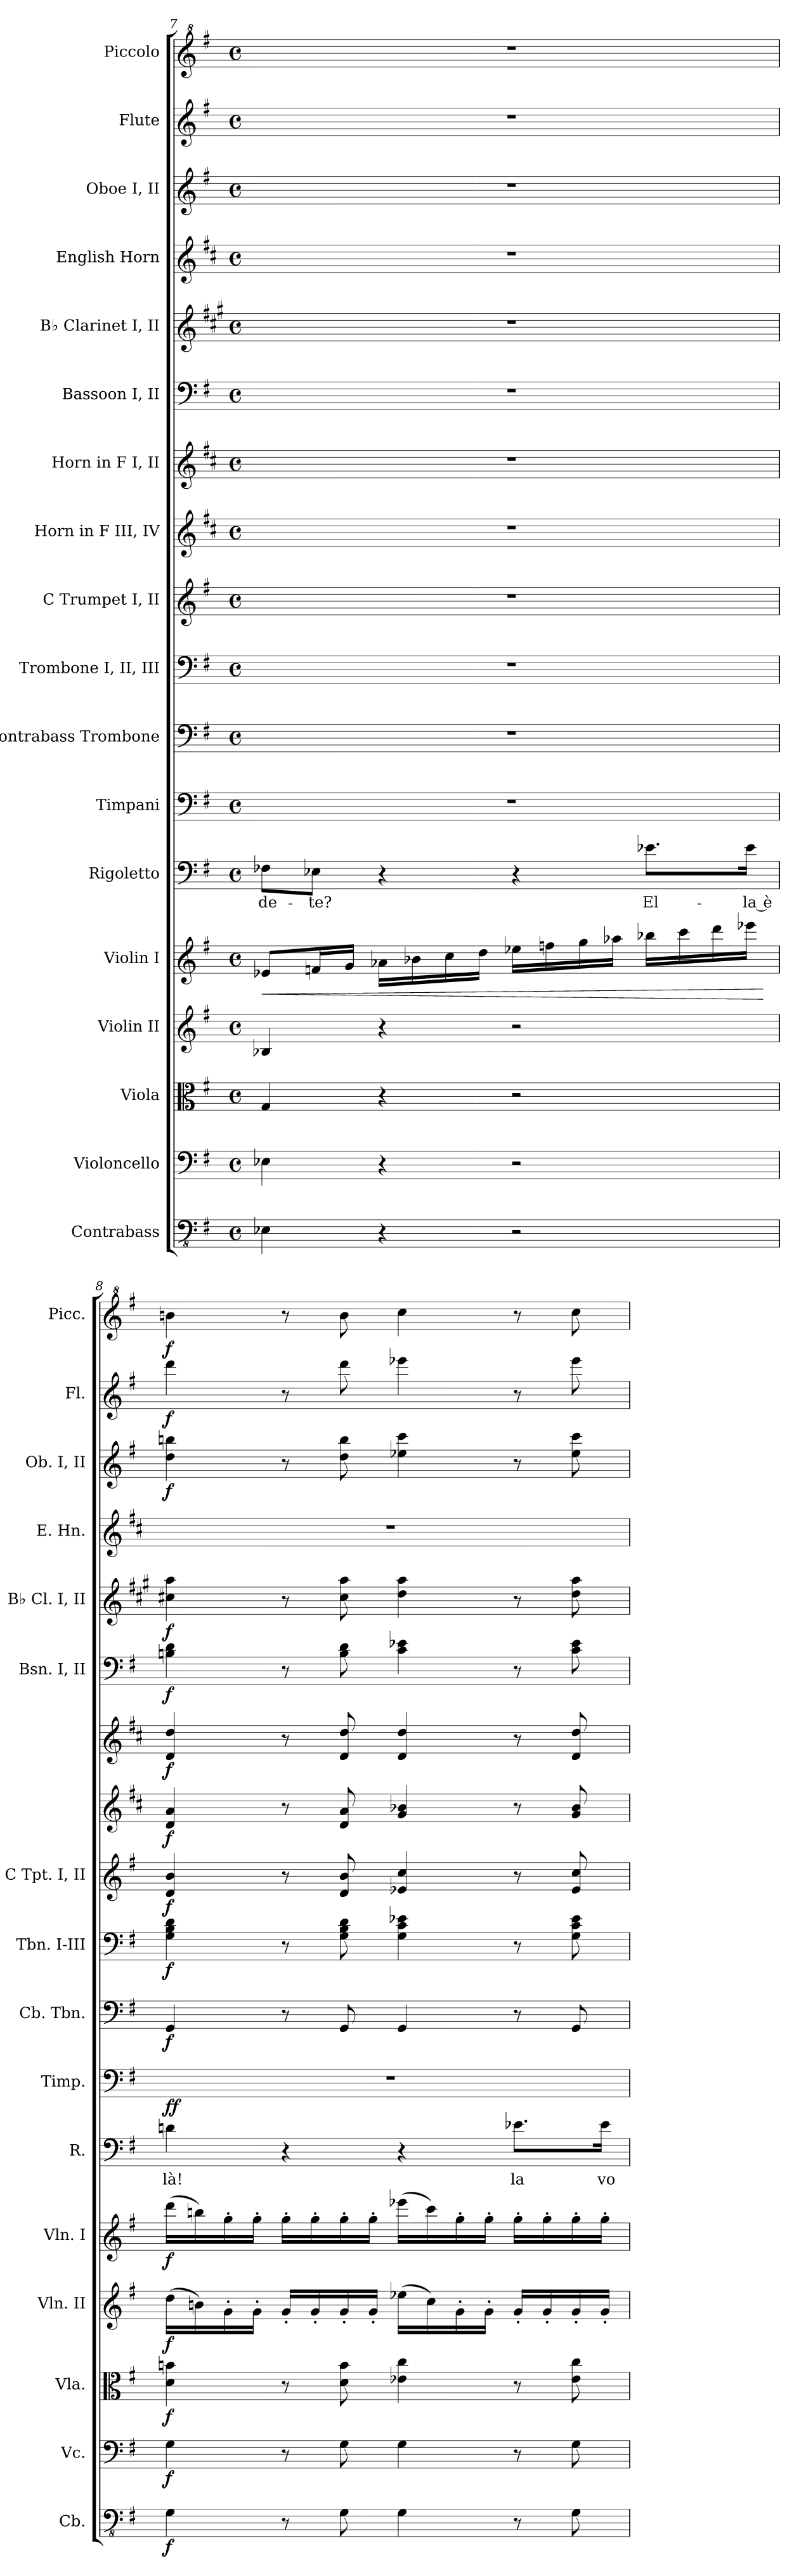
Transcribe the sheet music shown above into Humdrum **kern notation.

**kern	**dynam	**kern	**dynam	**kern	**dynam	**kern	**dynam	**kern	**dynam	**kern	**text	**dynam	**kern	**kern	**dynam	**kern	**dynam	**kern	**dynam	**kern	**dynam	**kern	**dynam	**kern	**dynam	**kern	**dynam	**kern	**kern	**dynam	**kern	**dynam	**kern	**dynam
*part18	*part18	*part17	*part17	*part16	*part16	*part15	*part15	*part14	*part14	*part13	*part13	*part13	*part12	*part11	*part11	*part10	*part10	*part9	*part9	*part8	*part8	*part7	*part7	*part6	*part6	*part5	*part5	*part4	*part3	*part3	*part2	*part2	*part1	*part1
*staff18	*staff18	*staff17	*staff17	*staff16	*staff16	*staff15	*staff15	*staff14	*staff14	*staff13	*staff13	*staff13	*staff12	*staff11	*staff11	*staff10	*staff10	*staff9	*staff9	*staff8	*staff8	*staff7	*staff7	*staff6	*staff6	*staff5	*staff5	*staff4	*staff3	*staff3	*staff2	*staff2	*staff1	*staff1
*I"Contrabass	*	*I"Violoncello	*	*I"Viola	*	*I"Violin II	*	*I"Violin I	*	*I"Rigoletto	*	*	*I"Timpani	*I"Contrabass  Trombone	*	*I"Trombone I, II, III	*	*I"C Trumpet I, II	*	*I"Horn in F III, IV	*	*I"Horn in F I, II	*	*I"Bassoon I, II	*	*I"B♭ Clarinet I, II	*	*I"English Horn	*I"Oboe I, II	*	*I"Flute	*	*I"Piccolo	*
*I'Cb.	*	*I'Vc.	*	*I'Vla.	*	*I'Vln. II	*	*I'Vln. I	*	*I'R.	*	*	*I'Timp.	*I'Cb.  Tbn.	*	*I'Tbn. I-III	*	*I'C Tpt. I, II	*	*	*	*	*	*I'Bsn. I, II	*	*I'B♭ Cl. I, II	*	*I'E. Hn.	*I'Ob. I, II	*	*I'Fl.	*	*I'Picc.	*
!!LO:PB:g=z
*clefFv4	*	*clefF4	*	*clefC3	*	*clefG2	*	*clefG2	*	*clefF4	*	*	*clefF4	*clefF4	*	*clefF4	*	*clefG2	*	*clefG2	*	*clefG2	*	*clefF4	*	*clefG2	*	*clefG2	*clefG2	*	*clefG2	*	*clefG^2	*
*	*	*	*	*	*	*	*	*	*	*	*	*	*	*	*	*	*	*	*	*ITrd4c7	*	*ITrd4c7	*	*	*	*ITrd1c2	*	*ITrd4c7	*	*	*	*	*ITrd-7c-12	*
*k[f#]	*	*k[f#]	*	*k[f#]	*	*k[f#]	*	*k[f#]	*	*k[f#]	*	*	*k[f#]	*k[f#]	*	*k[f#]	*	*k[f#]	*	*k[f#]	*	*k[f#]	*	*k[f#]	*	*k[f#]	*	*k[f#]	*k[f#]	*	*k[f#]	*	*k[f#]	*
*M4/4	*	*M4/4	*	*M4/4	*	*M4/4	*	*M4/4	*	*M4/4	*	*	*M4/4	*M4/4	*	*M4/4	*	*M4/4	*	*M4/4	*	*M4/4	*	*M4/4	*	*M4/4	*	*M4/4	*M4/4	*	*M4/4	*	*M4/4	*
*met(c)	*	*met(c)	*	*met(c)	*	*met(c)	*	*met(c)	*	*met(c)	*	*	*met(c)	*met(c)	*	*met(c)	*	*met(c)	*	*met(c)	*	*met(c)	*	*met(c)	*	*met(c)	*	*met(c)	*met(c)	*	*met(c)	*	*met(c)	*
=7	=7	=7	=7	=7	=7	=7	=7	=7	=7	=7	=7	=7	=7	=7	=7	=7	=7	=7	=7	=7	=7	=7	=7	=7	=7	=7	=7	=7	=7	=7	=7	=7	=7	=7
!	!	!	!	!	!	!	!	!	!LO:HP:b	!	!	!	!	!	!	!	!	!	!	!	!	!	!	!	!	!	!	!	!	!	!	!	!	!
4EE-X\	.	4E-X\	.	4G/	.	4B-X/	.	8e-X/L	<	8F-X\L	-de-	.	1r	1r	.	1r	.	1r	.	1r	.	1r	.	1r	.	1r	.	1r	1r	.	1r	.	1r	.
.	.	.	.	.	.	.	.	16fn/L	.	8E-X\J	-te?	.	.	.	.	.	.	.	.	.	.	.	.	.	.	.	.	.	.	.	.	.	.	.
.	.	.	.	.	.	.	.	16g/JJ	.	.	.	.	.	.	.	.	.	.	.	.	.	.	.	.	.	.	.	.	.	.	.	.	.	.
4r	.	4r	.	4r	.	4r	.	16a-X\LL	.	4r	.	.	.	.	.	.	.	.	.	.	.	.	.	.	.	.	.	.	.	.	.	.	.	.
.	.	.	.	.	.	.	.	16b-X\	.	.	.	.	.	.	.	.	.	.	.	.	.	.	.	.	.	.	.	.	.	.	.	.	.	.
.	.	.	.	.	.	.	.	16cc\	.	.	.	.	.	.	.	.	.	.	.	.	.	.	.	.	.	.	.	.	.	.	.	.	.	.
.	.	.	.	.	.	.	.	16dd\JJ	.	.	.	.	.	.	.	.	.	.	.	.	.	.	.	.	.	.	.	.	.	.	.	.	.	.
2r	.	2r	.	2r	.	2r	.	16ee-X\LL	.	4r	.	.	.	.	.	.	.	.	.	.	.	.	.	.	.	.	.	.	.	.	.	.	.	.
.	.	.	.	.	.	.	.	16ffn\	.	.	.	.	.	.	.	.	.	.	.	.	.	.	.	.	.	.	.	.	.	.	.	.	.	.
.	.	.	.	.	.	.	.	16gg\	.	.	.	.	.	.	.	.	.	.	.	.	.	.	.	.	.	.	.	.	.	.	.	.	.	.
.	.	.	.	.	.	.	.	16aa-X\JJ	.	.	.	.	.	.	.	.	.	.	.	.	.	.	.	.	.	.	.	.	.	.	.	.	.	.
.	.	.	.	.	.	.	.	16bb-X\LL	.	8.e-X\L	El-	.	.	.	.	.	.	.	.	.	.	.	.	.	.	.	.	.	.	.	.	.	.	.
.	.	.	.	.	.	.	.	16ccc\	.	.	.	.	.	.	.	.	.	.	.	.	.	.	.	.	.	.	.	.	.	.	.	.	.	.
.	.	.	.	.	.	.	.	16ddd\	.	.	.	.	.	.	.	.	.	.	.	.	.	.	.	.	.	.	.	.	.	.	.	.	.	.
.	.	.	.	.	.	.	.	16eee-X\JJ	.	16e-\Jk	la è	.	.	.	.	.	.	.	.	.	.	.	.	.	.	.	.	.	.	.	.	.	.	.
.	.	.	.	.	.	.	.	.	[	.	.	.	.	.	.	.	.	.	.	.	.	.	.	.	.	.	.	.	.	.	.	.	.	.
=8	=8	=8	=8	=8	=8	=8	=8	=8	=8	=8	=8	=8	=8	=8	=8	=8	=8	=8	=8	=8	=8	=8	=8	=8	=8	=8	=8	=8	=8	=8	=8	=8	=8	=8
!	!LO:DY:b	!	!LO:DY:b	!	!LO:DY:b	!	!LO:DY:b	!	!LO:DY:b	!	!	!LO:DY:a	!	!	!LO:DY:b	!	!LO:DY:b	!	!LO:DY:b	!	!LO:DY:b	!	!LO:DY:b	!	!LO:DY:b	!	!LO:DY:b	!	!	!LO:DY:b	!	!LO:DY:b	!	!LO:DY:b
4GG\	f	4G\	f	4d\ 4bn\	f	(16dd\LL	f	(16ddd\LL	f	4dn\	là!	ff	1r	4GG/	f	4G\ 4B\ 4d\	f	4d/ 4b/	f	4G/ 4d/	f	4G/ 4g/	f	4Bn\ 4d\	f	4bn\ 4gg\	f	1r	4dd\ 4bbn\	f	4ddd\	f	4bbbn\	f
.	.	.	.	.	.	16bn\)	.	16bbn\)	.	.	.	.	.	.	.	.	.	.	.	.	.	.	.	.	.	.	.	.	.	.	.	.	.	.
.	.	.	.	.	.	16g'\	.	16gg'\	.	.	.	.	.	.	.	.	.	.	.	.	.	.	.	.	.	.	.	.	.	.	.	.	.	.
.	.	.	.	.	.	16g'\JJ	.	16gg'\JJ	.	.	.	.	.	.	.	.	.	.	.	.	.	.	.	.	.	.	.	.	.	.	.	.	.	.
8r	.	8r	.	8r	.	16g'/LL	.	16gg'\LL	.	4r	.	.	.	8r	.	8r	.	8r	.	8r	.	8r	.	8r	.	8r	.	.	8r	.	8r	.	8r	.
.	.	.	.	.	.	16g'/	.	16gg'\	.	.	.	.	.	.	.	.	.	.	.	.	.	.	.	.	.	.	.	.	.	.	.	.	.	.
8GG\	.	8G\	.	8d\ 8b\	.	16g'/	.	16gg'\	.	.	.	.	.	8GG/	.	8G\ 8B\ 8d\	.	8d/ 8b/	.	8G/ 8d/	.	8G/ 8g/	.	8B\ 8d\	.	8b\ 8gg\	.	.	8dd\ 8bb\	.	8ddd\	.	8bbb\	.
.	.	.	.	.	.	16g'/JJ	.	16gg'\JJ	.	.	.	.	.	.	.	.	.	.	.	.	.	.	.	.	.	.	.	.	.	.	.	.	.	.
4GG\	.	4G\	.	4e-X\ 4cc\	.	(16ee-X\LL	.	(16eee-X\LL	.	4r	.	.	.	4GG/	.	4G\ 4c\ 4e-X\	.	4e-X/ 4cc/	.	4c/ 4e-X/	.	4G/ 4g/	.	4c\ 4e-X\	.	4cc\ 4gg\	.	.	4ee-X\ 4ccc\	.	4eee-X\	.	4cccc\	.
.	.	.	.	.	.	16cc\)	.	16ccc\)	.	.	.	.	.	.	.	.	.	.	.	.	.	.	.	.	.	.	.	.	.	.	.	.	.	.
.	.	.	.	.	.	16g'\	.	16gg'\	.	.	.	.	.	.	.	.	.	.	.	.	.	.	.	.	.	.	.	.	.	.	.	.	.	.
.	.	.	.	.	.	16g'\JJ	.	16gg'\JJ	.	.	.	.	.	.	.	.	.	.	.	.	.	.	.	.	.	.	.	.	.	.	.	.	.	.
8r	.	8r	.	8r	.	16g'/LL	.	16gg'\LL	.	8.e-X\L	la	.	.	8r	.	8r	.	8r	.	8r	.	8r	.	8r	.	8r	.	.	8r	.	8r	.	8r	.
.	.	.	.	.	.	16g'/	.	16gg'\	.	.	.	.	.	.	.	.	.	.	.	.	.	.	.	.	.	.	.	.	.	.	.	.	.	.
8GG\	.	8G\	.	8e-\ 8cc\	.	16g'/	.	16gg'\	.	.	.	.	.	8GG/	.	8G\ 8c\ 8e-\	.	8e-/ 8cc/	.	8c/ 8e-/	.	8G/ 8g/	.	8c\ 8e-\	.	8cc\ 8gg\	.	.	8ee-\ 8ccc\	.	8eee-\	.	8cccc\	.
.	.	.	.	.	.	16g'/JJ	.	16gg'\JJ	.	16e-\Jk	vo-	.	.	.	.	.	.	.	.	.	.	.	.	.	.	.	.	.	.	.	.	.	.	.
=	=	=	=	=	=	=	=	=	=	=	=	=	=	=	=	=	=	=	=	=	=	=	=	=	=	=	=	=	=	=	=	=	=	=
*-	*-	*-	*-	*-	*-	*-	*-	*-	*-	*-	*-	*-	*-	*-	*-	*-	*-	*-	*-	*-	*-	*-	*-	*-	*-	*-	*-	*-	*-	*-	*-	*-	*-	*-
